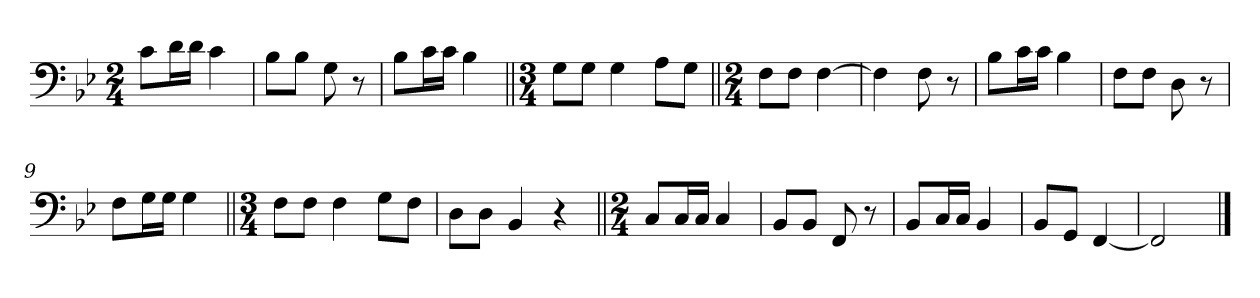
**kern
*part1
*staff1
*clefF4
*k[b-e-]
*M2/4
=1
8c\L
16d\L
16d\JJ
4c\
=2
8B-\L
8B-\J
8G\
8r
=3
8B-\L
16c\L
16c\JJ
4B-\
=4||
*M3/4
8G\L
8G\J
4G\
8A\L
8G\J
=5||
*M2/4
8F\L
8F\J
[4F\
=6
4F\]
8F\
8r
=7
8B-\L
16c\L
16c\JJ
4B-\
=8
8F\L
8F\J
8D\
8r
=9
8F\L
16G\L
16G\JJ
4G\
=10||
*M3/4
8F\L
8F\J
4F\
8G\L
8F\J
=11
8D\L
8D\J
4BB-/
4r
=12||
*M2/4
8C/L
16C/L
16C/JJ
4C/
=13
8BB-/L
8BB-/J
8FF/
8r
=14
8BB-/L
16C/L
16C/JJ
4BB-/
=15
8BB-/L
8GG/J
[4FF/
=16
2FF/]
==
*-
